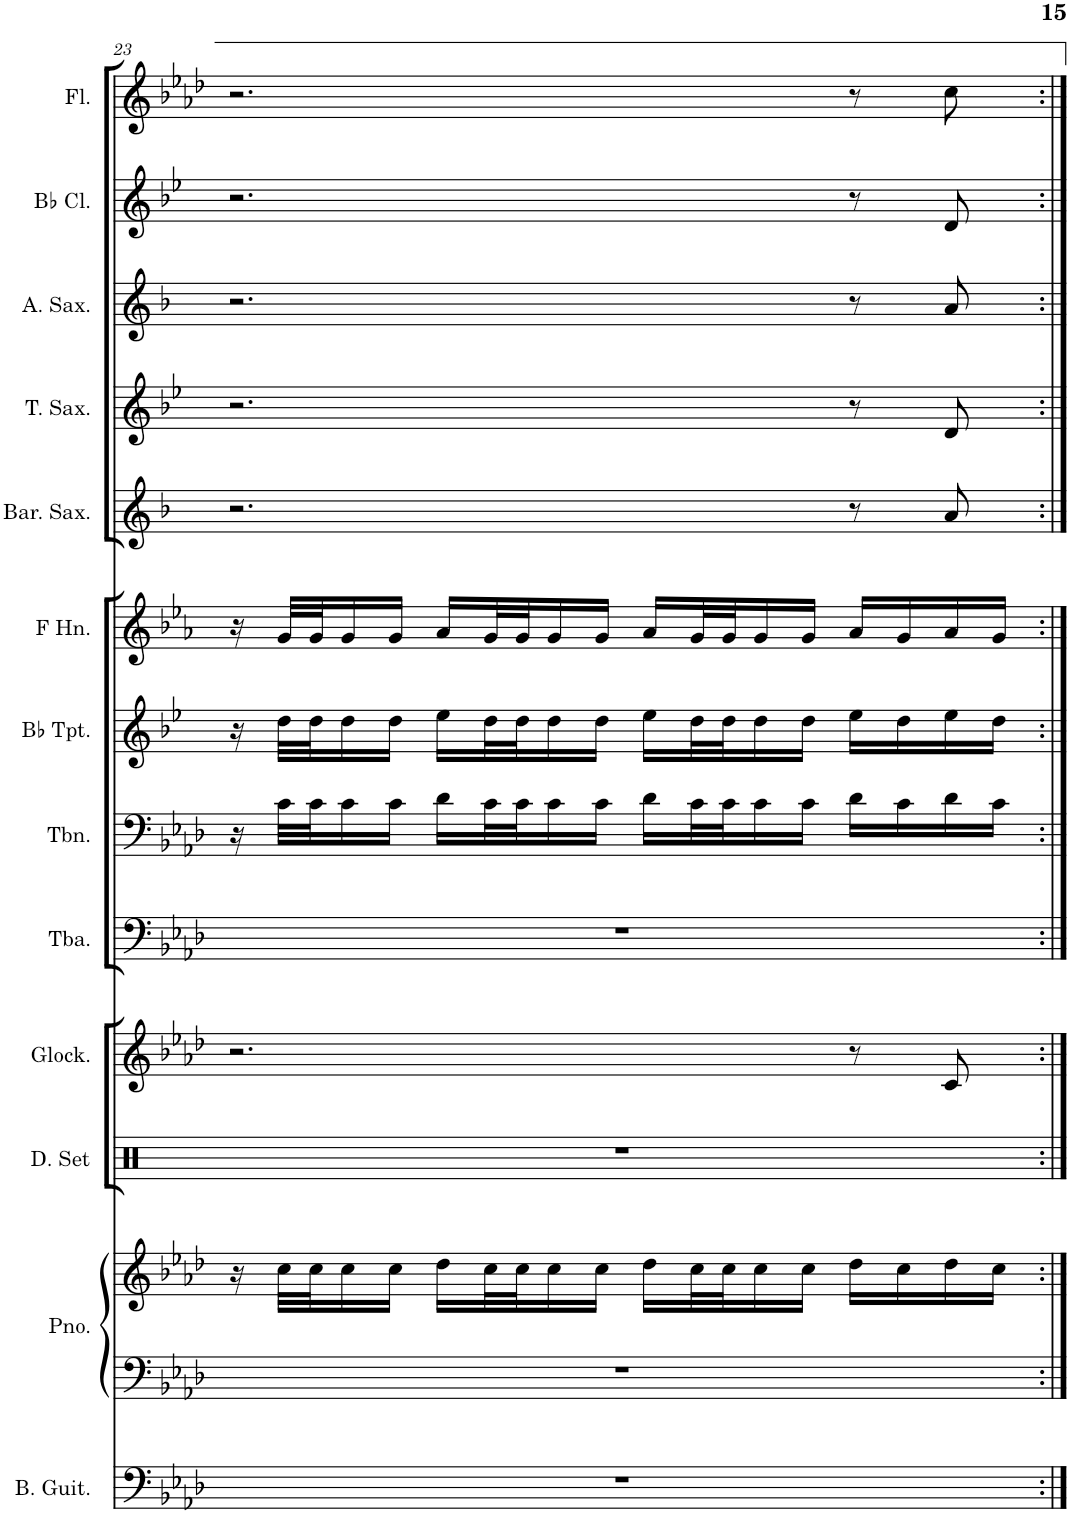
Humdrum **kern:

**kern	**kern	**kern	**kern	**kern	**kern	**kern	**kern	**kern	**kern
*part10	*part9	*part8	*part7	*part6	*part5	*part4	*part3	*part2	*part1
*staff10	*staff9	*staff8	*staff7	*staff6	*staff5	*staff4	*staff3	*staff2	*staff1
*I"Piano	*I"Glockenspiel	*I"Trombone	*I"Bb Trumpet	*I"Horn in F	*I"Baritone Saxophone	*I"Tenor Saxophone	*I"Alto Saxophone	*I"Bb Clarinet	*I"Flute
*I'Pno.	*I'Glock.	*I'Tbn.	*I'Bb Tpt.	*	*I'Bar. Sax.	*I'T. Sax.	*I'A. Sax.	*I'Bb Cl.	*I'Fl.
!!LO:PB:g=z
*clefG2	*clefG2	*clefF4	*clefG2	*clefG2	*clefG2	*clefG2	*clefG2	*clefG2	*clefG2
*	*Trd-14c-24	*	*Trd1c2	*Trd4c7	*Trd12c21	*Trd8c14	*Trd5c9	*Trd1c2	*
*k[b-e-a-d-]	*k[b-e-a-d-]	*k[b-e-a-d-]	*k[b-e-]	*k[b-e-a-]	*k[b-]	*k[b-e-]	*k[b-]	*k[b-e-]	*k[b-e-a-d-]
*M4/4	*M4/4	*M4/4	*M4/4	*M4/4	*M4/4	*M4/4	*M4/4	*M4/4	*M4/4
=23	=23	=23	=23	=23	=23	=23	=23	=23	=23
16r	2.r	16r	16r	16r	2.r	2.r	2.r	2.r	2.r
32cc\LLL	.	32c\LLL	32dd\LLL	32g/LLL	.	.	.	.	.
32cc\J	.	32c\J	32dd\J	32g/J	.	.	.	.	.
16cc\	.	16c\	16dd\	16g/	.	.	.	.	.
16cc\JJ	.	16c\JJ	16dd\JJ	16g/JJ	.	.	.	.	.
16dd-\LL	.	16d-\LL	16ee-\LL	16a-/LL	.	.	.	.	.
32cc\L	.	32c\L	32dd\L	32g/L	.	.	.	.	.
32cc\J	.	32c\J	32dd\J	32g/J	.	.	.	.	.
16cc\	.	16c\	16dd\	16g/	.	.	.	.	.
16cc\JJ	.	16c\JJ	16dd\JJ	16g/JJ	.	.	.	.	.
16dd-\LL	.	16d-\LL	16ee-\LL	16a-/LL	.	.	.	.	.
32cc\L	.	32c\L	32dd\L	32g/L	.	.	.	.	.
32cc\J	.	32c\J	32dd\J	32g/J	.	.	.	.	.
16cc\	.	16c\	16dd\	16g/	.	.	.	.	.
16cc\JJ	.	16c\JJ	16dd\JJ	16g/JJ	.	.	.	.	.
16dd-\LL	8r	16d-\LL	16ee-\LL	16a-/LL	8r	8r	8r	8r	8r
16cc\	.	16c\	16dd\	16g/	.	.	.	.	.
16dd-\	8c/	16d-\	16ee-\	16a-/	8a/	8d/	8a/	8d/	8cc\
16cc\JJ	.	16c\JJ	16dd\JJ	16g/JJ	.	.	.	.	.
=:|!	=:|!	=:|!	=:|!	=:|!	=:|!	=:|!	=:|!	=:|!	=:|!
*-	*-	*-	*-	*-	*-	*-	*-	*-	*-
